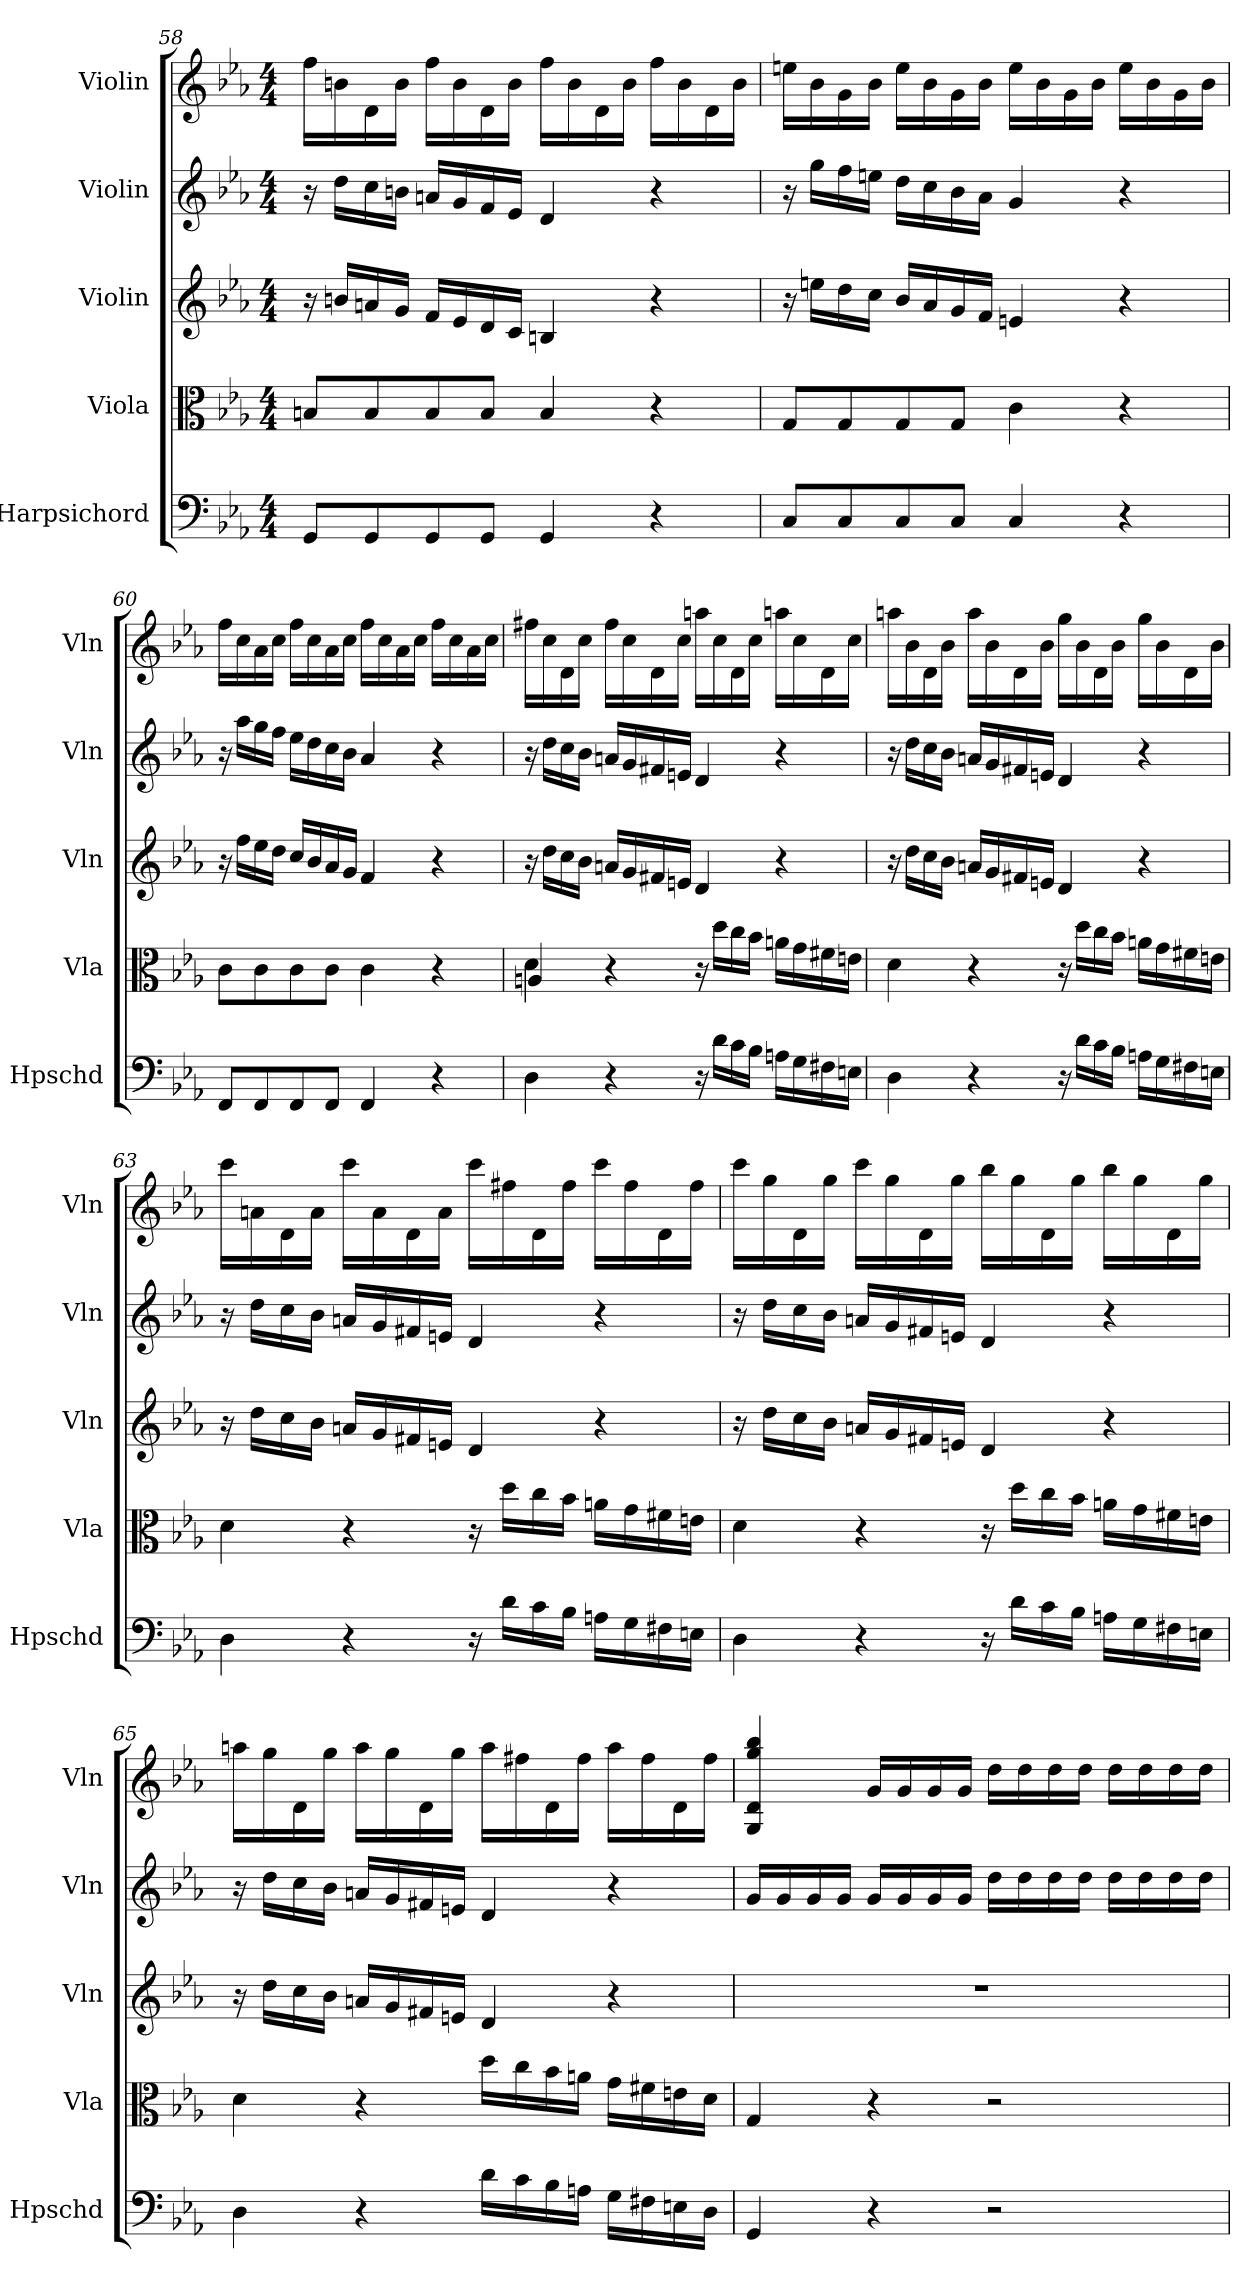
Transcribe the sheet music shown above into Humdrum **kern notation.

**kern	**kern	**kern	**kern	**kern
*part5	*part4	*part3	*part2	*part1
*staff5	*staff4	*staff3	*staff2	*staff1
*I"Harpsichord	*I"Viola	*I"Violin	*I"Violin	*I"Violin
*I'Hpschd	*I'Vla	*I'Vln	*I'Vln	*I'Vln
*clefF4	*clefC3	*clefG2	*clefG2	*clefG2
*k[b-e-a-]	*k[b-e-a-]	*k[b-e-a-]	*k[b-e-a-]	*k[b-e-a-]
*M4/4	*M4/4	*M4/4	*M4/4	*M4/4
=58	=58	=58	=58	=58
8GG/L	8Bn/L	16r	16r	16ff\LL
.	.	16bn/LL	16dd\LL	16bn\
8GG/	8B/	16an/	16cc\	16d\
.	.	16g/JJ	16bn\JJ	16b\JJ
8GG/	8B/	16f/LL	16an/LL	16ff\LL
.	.	16e-/	16g/	16b\
8GG/J	8B/J	16d/	16f/	16d\
.	.	16c/JJ	16e-/JJ	16b\JJ
4GG/	4B/	4Bn/	4d/	16ff\LL
.	.	.	.	16b\
.	.	.	.	16d\
.	.	.	.	16b\JJ
4r	4r	4r	4r	16ff\LL
.	.	.	.	16b\
.	.	.	.	16d\
.	.	.	.	16b\JJ
=59	=59	=59	=59	=59
8C/L	8G/L	16r	16r	16een\LL
.	.	16een\LL	16gg\LL	16b-\
8C/	8G/	16dd\	16ff\	16g\
.	.	16cc\JJ	16een\JJ	16b-\JJ
8C/	8G/	16b-/LL	16dd\LL	16ee\LL
.	.	16a-/	16cc\	16b-\
8C/J	8G/J	16g/	16b-\	16g\
.	.	16f/JJ	16a-\JJ	16b-\JJ
4C/	4c\	4en/	4g/	16ee\LL
.	.	.	.	16b-\
.	.	.	.	16g\
.	.	.	.	16b-\JJ
4r	4r	4r	4r	16ee\LL
.	.	.	.	16b-\
.	.	.	.	16g\
.	.	.	.	16b-\JJ
=60	=60	=60	=60	=60
8FF/L	8c\L	16r	16r	16ff\LL
.	.	16ff\LL	16aa-\LL	16cc\
8FF/	8c\	16ee-\	16gg\	16a-\
.	.	16dd\JJ	16ff\JJ	16cc\JJ
8FF/	8c\	16cc/LL	16ee-\LL	16ff\LL
.	.	16b-/	16dd\	16cc\
8FF/J	8c\J	16a-/	16cc\	16a-\
.	.	16g/JJ	16b-\JJ	16cc\JJ
4FF/	4c\	4f/	4a-/	16ff\LL
.	.	.	.	16cc\
.	.	.	.	16a-\
.	.	.	.	16cc\JJ
4r	4r	4r	4r	16ff\LL
.	.	.	.	16cc\
.	.	.	.	16a-\
.	.	.	.	16cc\JJ
=61	=61	=61	=61	=61
*	*^	*	*	*
*	*	*^	*	*	*
4D\	4d\	4d\	4An/	16r	16r	16ff#X\LL
.	.	.	.	16dd\LL	16dd\LL	16cc\
.	.	.	.	16cc\	16cc\	16d\
.	.	.	.	16b-\JJ	16b-\JJ	16cc\JJ
4r	4r	2.ryy	2.ryy	16an/LL	16an/LL	16ff#\LL
.	.	.	.	16g/	16g/	16cc\
.	.	.	.	16f#X/	16f#X/	16d\
.	.	.	.	16en/JJ	16en/JJ	16cc\JJ
16r	16r	.	.	4d/	4d/	16aan\LL
16d\LL	16dd\LL	.	.	.	.	16cc\
16c\	16cc\	.	.	.	.	16d\
16B-\JJ	16b-\JJ	.	.	.	.	16cc\JJ
16An\LL	16an\LL	.	.	4r	4r	16aan\LL
16G\	16g\	.	.	.	.	16cc\
16F#X\	16f#X\	.	.	.	.	16d\
16En\JJ	16en\JJ	.	.	.	.	16cc\JJ
*	*v	*v	*v	*	*	*
=62	=62	=62	=62	=62
4D\	4d\	16r	16r	16aan\LL
.	.	16dd\LL	16dd\LL	16b-\
.	.	16cc\	16cc\	16d\
.	.	16b-\JJ	16b-\JJ	16b-\JJ
4r	4r	16an/LL	16an/LL	16aa\LL
.	.	16g/	16g/	16b-\
.	.	16f#X/	16f#X/	16d\
.	.	16en/JJ	16en/JJ	16b-\JJ
16r	16r	4d/	4d/	16gg\LL
16d\LL	16dd\LL	.	.	16b-\
16c\	16cc\	.	.	16d\
16B-\JJ	16b-\JJ	.	.	16b-\JJ
16An\LL	16an\LL	4r	4r	16gg\LL
16G\	16g\	.	.	16b-\
16F#X\	16f#X\	.	.	16d\
16En\JJ	16en\JJ	.	.	16b-\JJ
=63	=63	=63	=63	=63
4D\	4d\	16r	16r	16ccc\LL
.	.	16dd\LL	16dd\LL	16an\
.	.	16cc\	16cc\	16d\
.	.	16b-\JJ	16b-\JJ	16a\JJ
4r	4r	16an/LL	16an/LL	16ccc\LL
.	.	16g/	16g/	16a\
.	.	16f#X/	16f#X/	16d\
.	.	16en/JJ	16en/JJ	16a\JJ
16r	16r	4d/	4d/	16ccc\LL
16d\LL	16dd\LL	.	.	16ff#X\
16c\	16cc\	.	.	16d\
16B-\JJ	16b-\JJ	.	.	16ff#\JJ
16An\LL	16an\LL	4r	4r	16ccc\LL
16G\	16g\	.	.	16ff#\
16F#X\	16f#X\	.	.	16d\
16En\JJ	16en\JJ	.	.	16ff#\JJ
=64	=64	=64	=64	=64
4D\	4d\	16r	16r	16ccc\LL
.	.	16dd\LL	16dd\LL	16gg\
.	.	16cc\	16cc\	16d\
.	.	16b-\JJ	16b-\JJ	16gg\JJ
4r	4r	16an/LL	16an/LL	16ccc\LL
.	.	16g/	16g/	16gg\
.	.	16f#X/	16f#X/	16d\
.	.	16en/JJ	16en/JJ	16gg\JJ
16r	16r	4d/	4d/	16bb-\LL
16d\LL	16dd\LL	.	.	16gg\
16c\	16cc\	.	.	16d\
16B-\JJ	16b-\JJ	.	.	16gg\JJ
16An\LL	16an\LL	4r	4r	16bb-\LL
16G\	16g\	.	.	16gg\
16F#X\	16f#X\	.	.	16d\
16En\JJ	16en\JJ	.	.	16gg\JJ
=65	=65	=65	=65	=65
4D\	4d\	16r	16r	16aan\LL
.	.	16dd\LL	16dd\LL	16gg\
.	.	16cc\	16cc\	16d\
.	.	16b-\JJ	16b-\JJ	16gg\JJ
4r	4r	16an/LL	16an/LL	16aa\LL
.	.	16g/	16g/	16gg\
.	.	16f#X/	16f#X/	16d\
.	.	16en/JJ	16en/JJ	16gg\JJ
16d\LL	16dd\LL	4d/	4d/	16aa\LL
16c\	16cc\	.	.	16ff#X\
16B-\	16b-\	.	.	16d\
16An\JJ	16an\JJ	.	.	16ff#\JJ
16G\LL	16g\LL	4r	4r	16aa\LL
16F#X\	16f#X\	.	.	16ff#\
16En\	16en\	.	.	16d\
16D\JJ	16d\JJ	.	.	16ff#\JJ
=66	=66	=66	=66	=66
4GG/	4G/	1r	16g/LL	4G/ 4d/ 4gg/ 4bb-/
.	.	.	16g/	.
.	.	.	16g/	.
.	.	.	16g/JJ	.
4r	4r	.	16g/LL	16g/LL
.	.	.	16g/	16g/
.	.	.	16g/	16g/
.	.	.	16g/JJ	16g/JJ
2r	2r	.	16dd\LL	16dd\LL
.	.	.	16dd\	16dd\
.	.	.	16dd\	16dd\
.	.	.	16dd\JJ	16dd\JJ
.	.	.	16dd\LL	16dd\LL
.	.	.	16dd\	16dd\
.	.	.	16dd\	16dd\
.	.	.	16dd\JJ	16dd\JJ
=	=	=	=	=
*-	*-	*-	*-	*-
